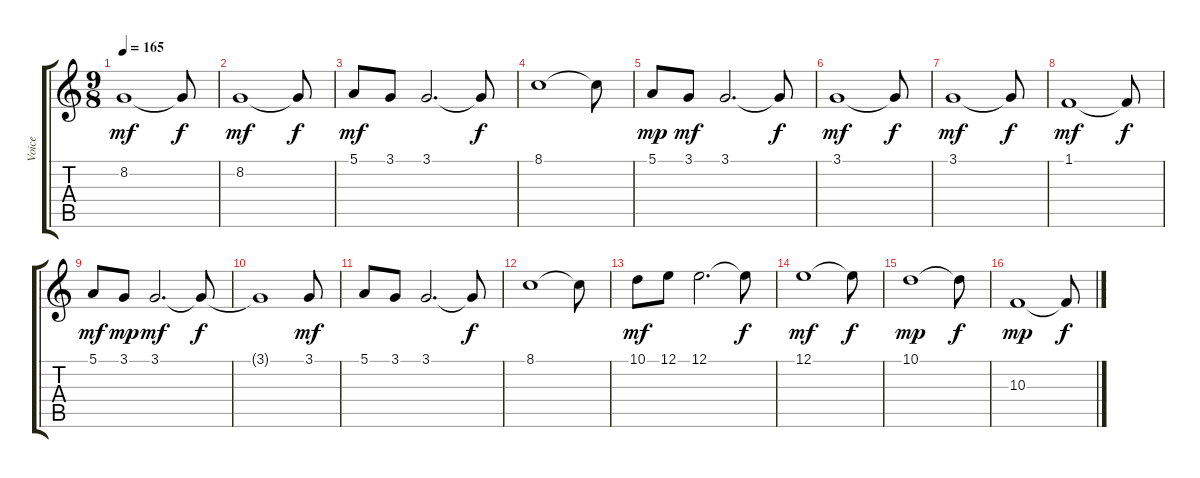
\track ("Voice" "Voice") {instrument voiceoohs}
\staff {score tabs}
\tuning (E4 B3 G3 D3 A2 E2) {hide}
\ts (9 8)
\tempo 165
\clef g2
\ks c
8.2.1{dy mf} 8.2{t}.8{dy f} |
8.2.1{dy mf} 8.2{t}.8{dy f} |
5.1.8{dy mf} 3.1.8 3.1.2{d} 3.1{t}.8{dy f} |
8.1.1 8.1{t}.8 |
5.1.8{dy mp} 3.1.8{dy mf} 3.1.2{d} 3.1{t}.8{dy f} |
3.1.1{dy mf} 3.1{t}.8{dy f} |
3.1.1{dy mf} 3.1{t}.8{dy f} |
1.1.1{dy mf} 1.1{t}.8{dy f} |
5.1.8{dy mf} 3.1.8{dy mp} 3.1.2{d dy mf} 3.1{t}.8{dy f} |
3.1{t}.1 3.1.8{dy mf} |
5.1.8 3.1.8 3.1.2{d} 3.1{t}.8{dy f} |
8.1.1 8.1{t}.8 |
10.1.8{dy mf} 12.1.8 12.1.2{d} 12.1{t}.8{dy f} |
12.1.1{dy mf} 12.1{t}.8{dy f} |
10.1.1{dy mp} 10.1{t}.8{dy f} |
10.3.1{dy mp} 10.3{t}.8{dy f}
